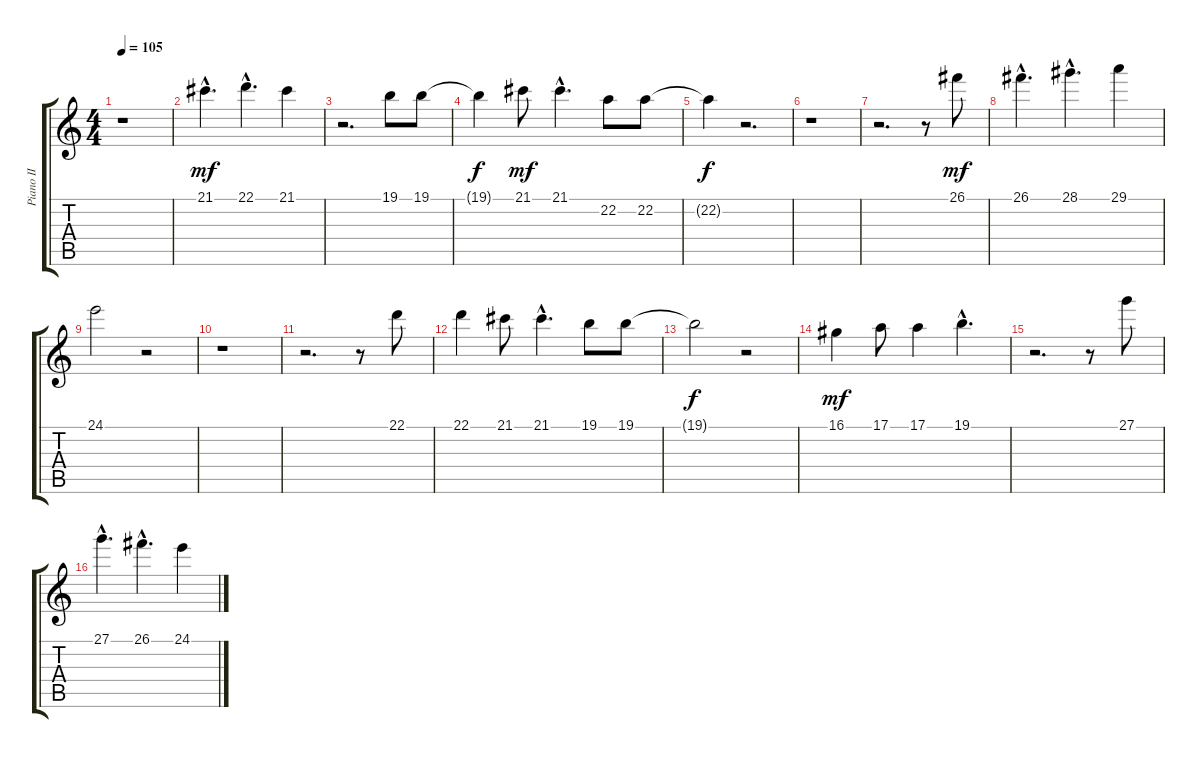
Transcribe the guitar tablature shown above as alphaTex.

\track ("Piano II" "Piano II") {instrument honkytonkpiano}
\staff {score tabs}
\tuning (E4 B3 G3 D3 A2 E2) {hide}
\ts (4 4)
\tempo 105
\clef g2
\ks c
r.1{dy mf} |
21.1{hac}.4{d} 22.1{hac}.4{d} 21.1.4 |
r.2{d} 19.1.8 19.1.8 |
19.1{t}.4{dy f} 21.1.8{dy mf} 21.1{hac}.4{d} 22.2.8 22.2.8 |
22.2{t}.4{dy f} r.2{d} |
r.1 |
r.2{d} r.8 26.1.8{dy mf} |
26.1{hac}.4{d} 28.1{hac}.4{d} 29.1.4 |
24.1.2 r.2 |
r.1 |
r.2{d} r.8 22.1.8 |
22.1.4 21.1.8 21.1{hac}.4{d} 19.1.8 19.1.8 |
19.1{t}.2{dy f} r.2 |
16.1.4{dy mf} 17.1.8 17.1.4 19.1{hac}.4{d} |
r.2{d} r.8 27.1.8 |
27.1{hac}.4{d} 26.1{hac}.4{d} 24.1.4
